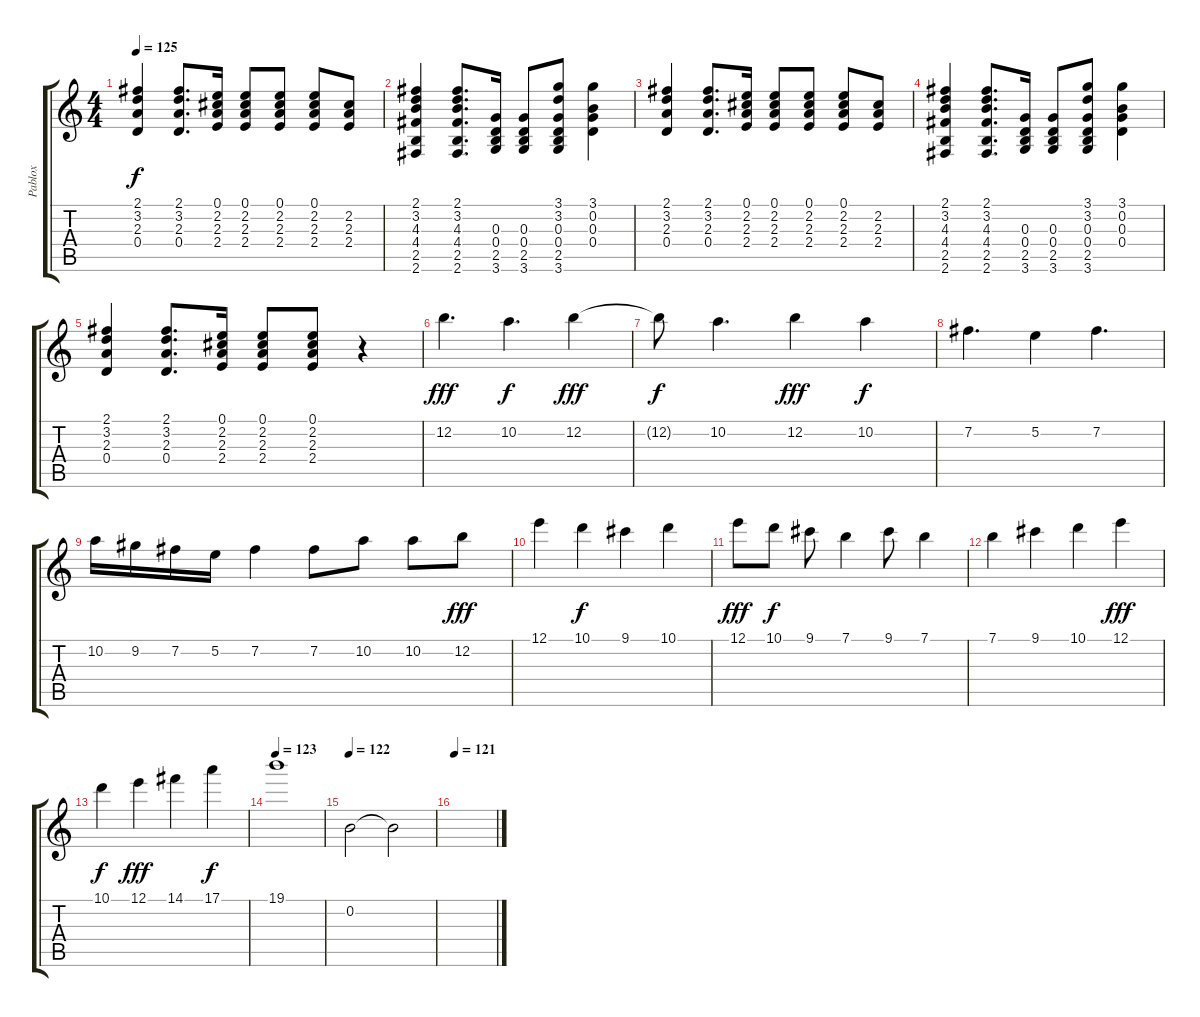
\track ("Pablox" "Pablox") {instrument distortionguitar}
\staff {score tabs}
\tuning (E4 B3 G3 D3 A2 E2) {hide}
\ts (4 4)
\tempo 125
\clef g2
\ks c
(2.1 3.2 2.3 0.4).4{dy f} (2.1 3.2 2.3 0.4).8{d} (0.1 2.2 2.3 2.4).16 (0.1 2.2 2.3 2.4).8 (0.1 2.2 2.3 2.4).8 (0.1 2.2 2.3 2.4).8 (2.2 2.3 2.4).8 |
(2.1 3.2 4.3 4.4 2.5 2.6).4 (2.1 3.2 4.3 4.4 2.5 2.6).8{d} (0.3 0.4 2.5 3.6).16 (0.3 0.4 2.5 3.6).8 (3.1 3.2 0.3 0.4 2.5 3.6).8 (3.1 0.2 0.3 0.4).4 |
(2.1 3.2 2.3 0.4).4 (2.1 3.2 2.3 0.4).8{d} (0.1 2.2 2.3 2.4).16 (0.1 2.2 2.3 2.4).8 (0.1 2.2 2.3 2.4).8 (0.1 2.2 2.3 2.4).8 (2.2 2.3 2.4).8 |
(2.1 3.2 4.3 4.4 2.5 2.6).4 (2.1 3.2 4.3 4.4 2.5 2.6).8{d} (0.3 0.4 2.5 3.6).16 (0.3 0.4 2.5 3.6).8 (3.1 3.2 0.3 0.4 2.5 3.6).8 (3.1 0.2 0.3 0.4).4 |
(2.1 3.2 2.3 0.4).4 (2.1 3.2 2.3 0.4).8{d} (0.1 2.2 2.3 2.4).16 (0.1 2.2 2.3 2.4).8 (0.1 2.2 2.3 2.4).8 r.4 |
12.2.4{d dy fff} 10.2.4{d dy f} 12.2.4{dy fff} |
12.2{t}.8{dy f} 10.2.4{d} 12.2.4{dy fff} 10.2.4{dy f} |
7.2.4{d} 5.2.4 7.2.4{d} |
10.2.16 9.2.16 7.2.16 5.2.16 7.2.4 7.2.8 10.2.8 10.2.8 12.2.8{dy fff} |
12.1.4 10.1.4{dy f} 9.1.4 10.1.4 |
12.1.8{dy fff} 10.1.8{dy f} 9.1.8 7.1.4 9.1.8 7.1.4 |
7.1.4 9.1.4 10.1.4 12.1.4{dy fff} |
10.1.4{dy f} 12.1.4{dy fff} 14.1.4 17.1.4{dy f} |
\tempo 123
19.1.1 |
\tempo 122
0.2.2 0.2{t}.2 |
\tempo 121
